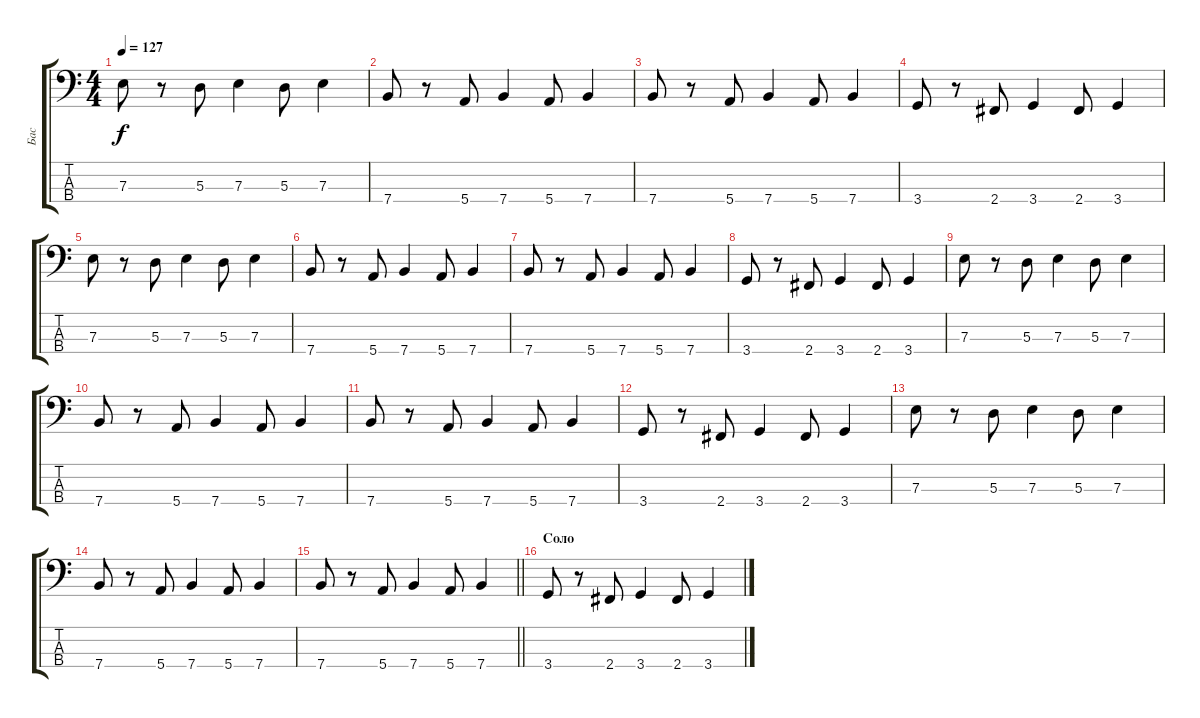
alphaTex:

\track ("Бас" "Бас") {instrument electricbassfinger}
\staff {score tabs}
\tuning (G2 D2 A1 E1) {hide}
\ts (4 4)
\tempo 127
\clef f4
\ks c
7.3.8{dy f} r.8 5.3.8 7.3.4 5.3.8 7.3.4 |
7.4.8 r.8 5.4.8 7.4.4 5.4.8 7.4.4 |
7.4.8 r.8 5.4.8 7.4.4 5.4.8 7.4.4 |
3.4.8 r.8 2.4.8 3.4.4 2.4.8 3.4.4 |
7.3.8 r.8 5.3.8 7.3.4 5.3.8 7.3.4 |
7.4.8 r.8 5.4.8 7.4.4 5.4.8 7.4.4 |
7.4.8 r.8 5.4.8 7.4.4 5.4.8 7.4.4 |
3.4.8 r.8 2.4.8 3.4.4 2.4.8 3.4.4 |
7.3.8 r.8 5.3.8 7.3.4 5.3.8 7.3.4 |
7.4.8 r.8 5.4.8 7.4.4 5.4.8 7.4.4 |
7.4.8 r.8 5.4.8 7.4.4 5.4.8 7.4.4 |
3.4.8 r.8 2.4.8 3.4.4 2.4.8 3.4.4 |
7.3.8 r.8 5.3.8 7.3.4 5.3.8 7.3.4 |
7.4.8 r.8 5.4.8 7.4.4 5.4.8 7.4.4 |
\barLineRight lightlight
7.4.8 r.8 5.4.8 7.4.4 5.4.8 7.4.4 |
\section ("" "Соло")
3.4.8 r.8 2.4.8 3.4.4 2.4.8 3.4.4
